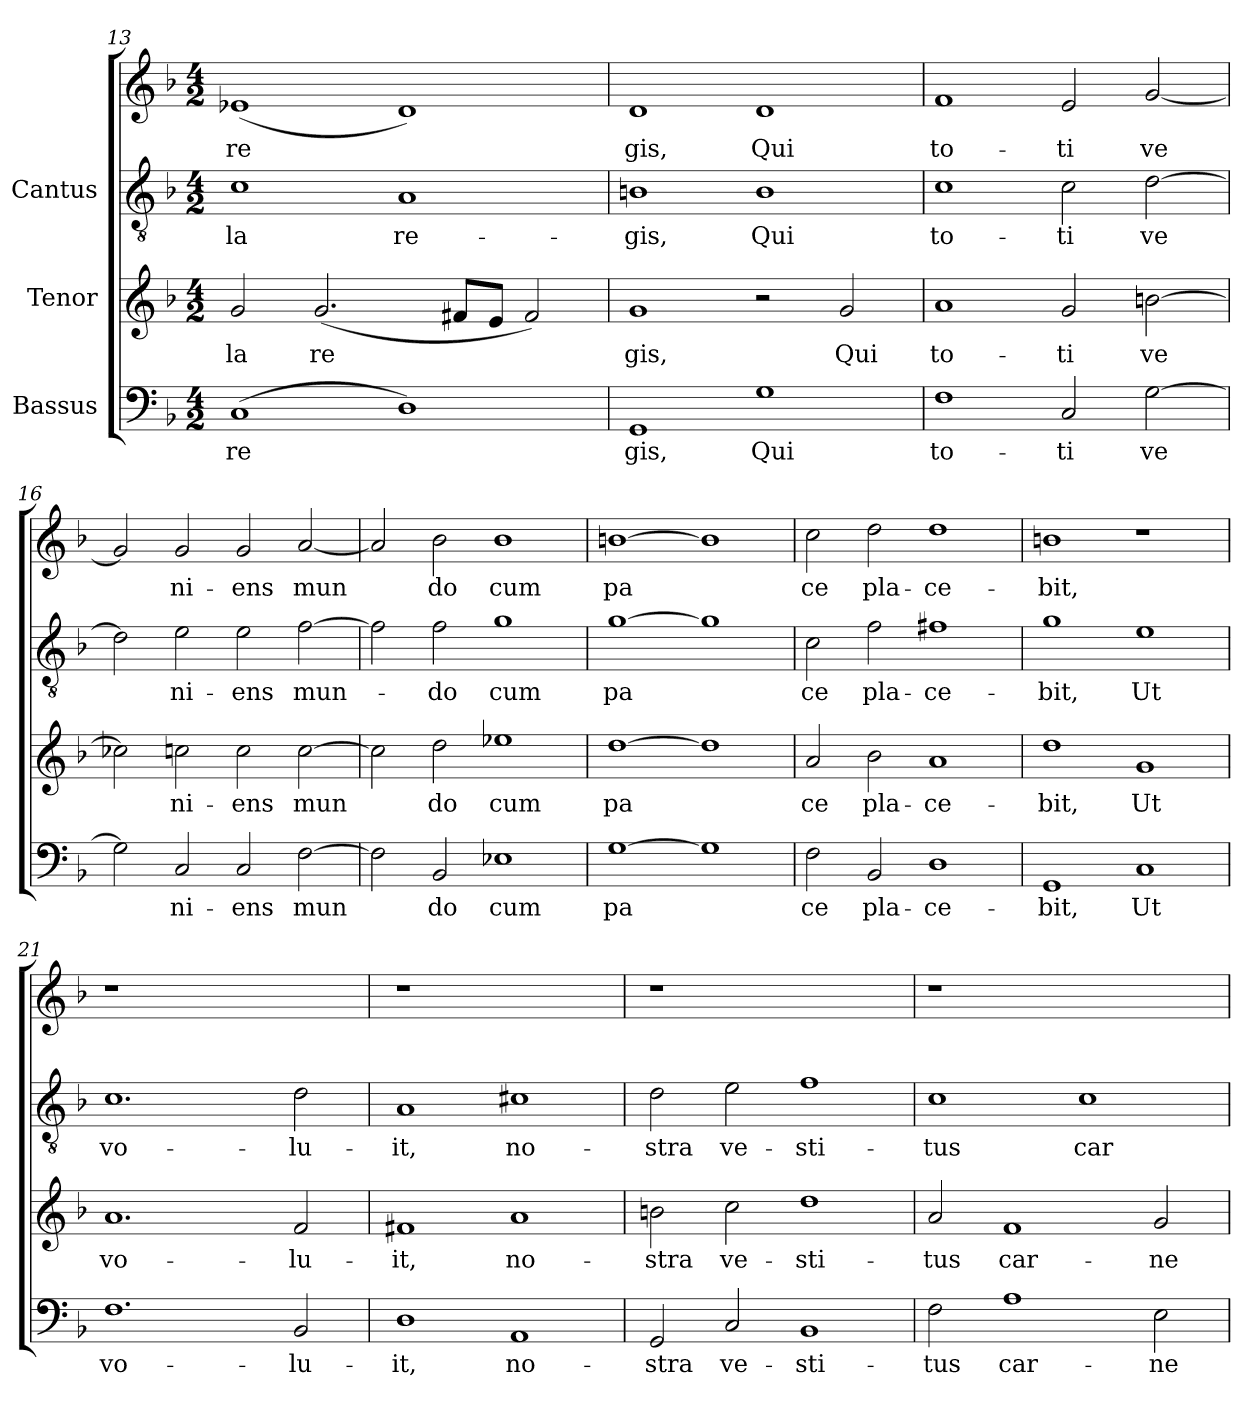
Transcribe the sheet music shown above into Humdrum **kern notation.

**kern	**text	**kern	**text	**kern	**text	**kern	**text
*part3	*part3	*part2	*part2	*part1	*part1	*part1	*part1
*staff4	*staff4	*staff3	*staff3	*staff2	*staff2	*staff1	*staff1
*I"Bassus	*	*I"Tenor	*	*I"Cantus	*	*	*
*clefF4	*	*clefG2	*	*clefGv2	*	*clefG2	*
*k[b-]	*	*k[b-]	*	*k[b-]	*	*k[b-]	*
*F:	*	*F:	*	*F:	*	*F:	*
*M4/2	*	*M4/2	*	*M4/2	*	*M4/2	*
=13	=13	=13	=13	=13	=13	=13	=13
!	!LO:LY:b:cj	!	!LO:LY:b:cj	!	!LO:LY:b:cj	!	!LO:LY:b:cj
(<1C	re-	2g/	-la	1c	-la	(<1e-X	-re-
!	!	!	!LO:LY:b:cj	!	!	!	!
.	.	(<2.g/	re-	.	.	.	.
!	!LO:LY:b:cj	!	!	!	!LO:LY:b:cj	!	!LO:LY:b:cj
1D)	--	.	.	1A	re-	1d)	--
!	!	!	!LO:LY:b:cj	!	!	!	!
.	.	8f#X/L	--	.	.	.	.
!	!	!	!LO:LY:b:cj	!	!	!	!
.	.	8e/J	--	.	.	.	.
!	!	!	!LO:LY:b:cj	!	!	!	!
.	.	2f#/)	--	.	.	.	.
!!LO:PB:g=z
=14	=14	=14	=14	=14	=14	=14	=14
!	!LO:LY:b:cj	!	!LO:LY:b:cj	!	!LO:LY:b:cj	!	!LO:LY:b:cj
1GG	-gis,	1g	-gis,	1Bn	gis,	1d	-gis,
!	!LO:LY:b:cj	!	!	!	!LO:LY:b:cj	!	!LO:LY:b:cj
1G	Qui	2r	.	1B	Qui	1d	Qui
!	!	!	!LO:LY:b:cj	!	!	!	!
.	.	2g/	Qui	.	.	.	.
=15	=15	=15	=15	=15	=15	=15	=15
!	!LO:LY:b:cj	!	!LO:LY:b:cj	!	!LO:LY:b:cj	!	!LO:LY:b:cj
1F	to-	1a	to-	1c	-to-	1f	to-
!	!LO:LY:b:cj	!	!LO:LY:b:cj	!	!LO:LY:b:cj	!	!LO:LY:b:cj
2C/	-ti	2g/	-ti	2c\	-ti	2e/	-ti
!	!LO:LY:b:cj	!	!LO:LY:b:cj	!	!LO:LY:b:cj	!	!LO:LY:b:cj
[>2G\	ve-	[>2bn\	ve-	[>2d\	ve-	[<2g/	ve-
=16	=16	=16	=16	=16	=16	=16	=16
!	!LO:LY:b:cj	!	!LO:LY:b:cj	!	!LO:LY:b:cj	!	!LO:LY:b:cj
2G\]	-	2cc-X\]	-	2d\]	-	2g/]	-
!	!LO:LY:b:cj	!	!LO:LY:b:cj	!	!LO:LY:b:cj	!	!LO:LY:b:cj
2C/	ni-	2ccn\	ni-	2e\	ni-	2g/	ni-
!	!LO:LY:b:cj	!	!LO:LY:b:cj	!	!LO:LY:b:cj	!	!LO:LY:b:cj
2C/	-ens	2cc\	-ens	2e\	-ens	2g/	-ens
!	!LO:LY:b:cj	!	!LO:LY:b:cj	!	!LO:LY:b:cj	!	!LO:LY:b:cj
[>2F\	mun-	[>2cc\	mun-	[>2f\	mun-	[<2a/	mun-
=17	=17	=17	=17	=17	=17	=17	=17
!	!LO:LY:b:cj	!	!LO:LY:b:cj	!	!LO:LY:b:cj	!	!LO:LY:b:cj
2F\]	-	2cc\]	-	2f\]	.	2a/]	-
!	!LO:LY:b:cj	!	!LO:LY:b:cj	!	!LO:LY:b:cj	!	!LO:LY:b:cj
2BB-/	do	2dd\	do	2f\	do	2b-\	do
!	!LO:LY:b:cj	!	!LO:LY:b:cj	!	!LO:LY:b:cj	!	!LO:LY:b:cj
1E-X	cum	1ee-X	cum	1g	cum	1b-	cum
=18	=18	=18	=18	=18	=18	=18	=18
!	!LO:LY:b:cj	!	!LO:LY:b:cj	!	!LO:LY:b:cj	!	!LO:LY:b:cj
[>1G	pa-	[>1dd	pa-	[>1g	-pa-	[>1bn	pa-
!	!LO:LY:b:cj	!	!LO:LY:b:cj	!	!LO:LY:b:cj	!	!LO:LY:b:cj
1G]	--	1dd]	--	1g]	--	1b]	--
!!LO:LB:g=z
=19	=19	=19	=19	=19	=19	=19	=19
!	!LO:LY:b:cj	!	!LO:LY:b:cj	!	!LO:LY:b:cj	!	!LO:LY:b:cj
2F\	-ce	2a/	-ce	2c\	-ce	2cc\	-ce
!	!LO:LY:b:cj	!	!LO:LY:b:cj	!	!LO:LY:b:cj	!	!LO:LY:b:cj
2BB-/	pla-	2b-\	pla-	2f\	pla-	2dd\	pla-
!	!LO:LY:b:cj	!	!LO:LY:b:cj	!	!LO:LY:b:cj	!	!LO:LY:b:cj
1D	-ce-	1a	-ce-	1f#X	-ce-	1dd	-ce-
=20	=20	=20	=20	=20	=20	=20	=20
!	!LO:LY:b:cj	!	!LO:LY:b:cj	!	!LO:LY:b:cj	!	!LO:LY:b:cj
1GG	-bit,	1dd	-bit,	1g	bit,	1bn	-bit,
!	!LO:LY:b:cj	!	!LO:LY:b:cj	!	!LO:LY:b:cj	!	!
1C	Ut	1g	Ut	1e	Ut	1r	.
=21	=21	=21	=21	=21	=21	=21	=21
!	!LO:LY:b:cj	!	!LO:LY:b:cj	!	!LO:LY:b:cj	!	!
1.F	vo-	1.a	vo-	1.c	vo-	1r	.
.	.	.	.	.	.	1ryy	.
!	!LO:LY:b:cj	!	!LO:LY:b:cj	!	!LO:LY:b:cj	!	!
2BB-/	-lu-	2f/	-lu-	2d\	-lu-	.	.
=22	=22	=22	=22	=22	=22	=22	=22
!	!LO:LY:b:cj	!	!LO:LY:b:cj	!	!LO:LY:b:cj	!	!
1D	-it,	1f#X	-it,	1A	-it,	1r	.
!	!LO:LY:b:cj	!	!LO:LY:b:cj	!	!LO:LY:b:cj	!	!
1AA	no-	1a	no-	1c#X	no-	1ryy	.
=23	=23	=23	=23	=23	=23	=23	=23
!	!LO:LY:b:cj	!	!LO:LY:b:cj	!	!LO:LY:b:cj	!	!
2GG/	-stra	2bn\	-stra	2d\	-stra	1r	.
!	!LO:LY:b:cj	!	!LO:LY:b:cj	!	!LO:LY:b:cj	!	!
2C/	ve-	2cc\	ve-	2e\	ve-	.	.
!	!LO:LY:b:cj	!	!LO:LY:b:cj	!	!LO:LY:b:cj	!	!
1BB-	-sti-	1dd	-sti-	1f	-sti-	1ryy	.
!!LO:LB:g=z
=24	=24	=24	=24	=24	=24	=24	=24
!	!LO:LY:b:cj	!	!LO:LY:b:cj	!	!LO:LY:b:cj	!	!
2F\	-tus	2a/	-tus	1c	-tus	1r	.
!	!LO:LY:b:cj	!	!LO:LY:b:cj	!	!	!	!
1A	car-	1f	car-	.	.	.	.
!	!	!	!	!	!LO:LY:b:cj	!	!
.	.	.	.	1c	car-	1ryy	.
!	!LO:LY:b:cj	!	!LO:LY:b:cj	!	!	!	!
2E\	-ne	2g/	-ne	.	.	.	.
=	=	=	=	=	=	=	=
*-	*-	*-	*-	*-	*-	*-	*-
